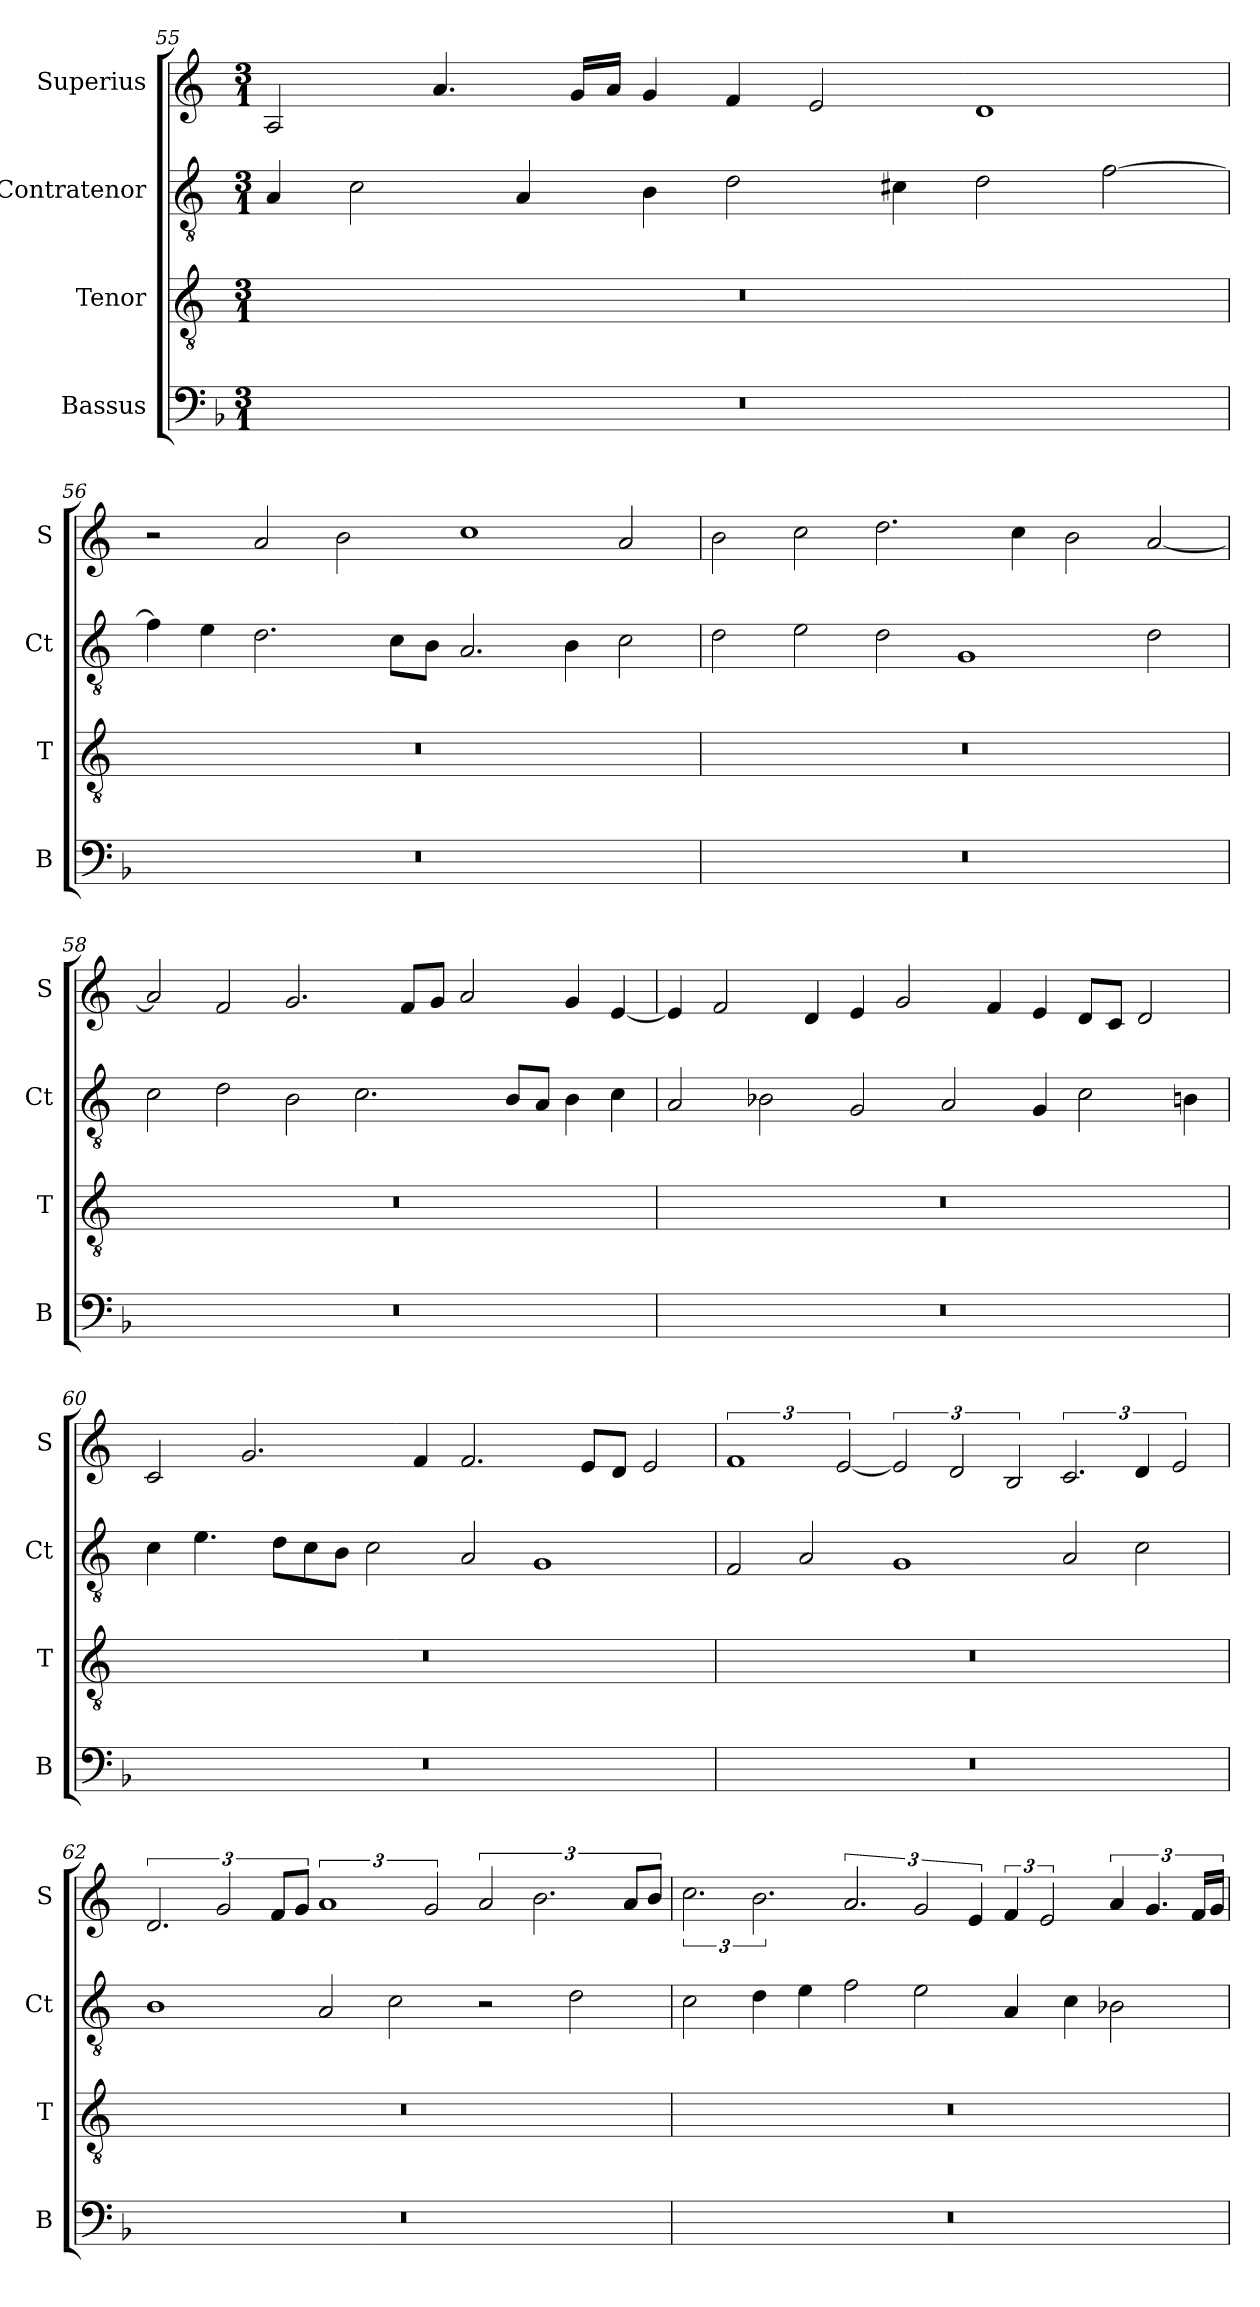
**kern	**kern	**kern	**kern
*part4	*part3	*part2	*part1
*staff4	*staff3	*staff2	*staff1
*I"Bassus	*I"Tenor	*I"Contratenor	*I"Superius
*I'B	*I'T	*I'Ct	*I'S
*clefF4	*clefGv2	*clefGv2	*clefG2
*k[b-]	*k[]	*k[]	*k[]
*M3/1	*M3/1	*M3/1	*M3/1
=55	=55	=55	=55
0.r	0.r	4A	2A
.	.	2c	.
.	.	.	4.a
.	.	4A	.
.	.	.	16gLL
.	.	.	16aJJ
.	.	4B	4g
.	.	2d	4f
.	.	.	2e
.	.	4c#X	.
.	.	2d	1d
.	.	[2f	.
=56	=56	=56	=56
0.r	0.r	4f]	2r
.	.	4e	.
.	.	2.d	2a
.	.	.	2b
.	.	8cL	.
.	.	8BJ	.
.	.	2.A	1cc
.	.	4B	.
.	.	2c	2a
=57	=57	=57	=57
0.r	0.r	2d	2b
.	.	2e	2cc
.	.	2d	2.dd
.	.	1G	.
.	.	.	4cc
.	.	.	2b
.	.	2d	[2a
=58	=58	=58	=58
0.r	0.r	2c	2a]
.	.	2d	2f
.	.	2B	2.g
.	.	2.c	.
.	.	.	8fL
.	.	.	8gJ
.	.	.	2a
.	.	8B/L	.
.	.	8A/J	.
.	.	4B	4g
.	.	4c	[4e
=59	=59	=59	=59
0.r	0.r	2A	4e]
.	.	.	2f
.	.	2B-X	.
.	.	.	4d
.	.	2G	4e
.	.	.	2g
.	.	2A	.
.	.	.	4f
.	.	4G	4e
.	.	2c	8dL
.	.	.	8cJ
.	.	.	2d
.	.	4Bn	.
=60	=60	=60	=60
0.r	0.r	4c	2c
.	.	4.e	.
.	.	.	2.g
.	.	8d\L	.
.	.	8c\	.
.	.	8B\J	.
.	.	2c	.
.	.	.	4f
.	.	2A	2.f
.	.	1G	.
.	.	.	8eL
.	.	.	8dJ
.	.	.	2e
=61	=61	=61	=61
0.r	0.r	2F	3%2f
.	.	2A	.
.	.	.	[3e
.	.	1G	3e]
.	.	.	3d
.	.	.	3B
.	.	2A	3.c
.	.	2c	6d
.	.	.	3e
=62	=62	=62	=62
0.r	0.r	1B	3.d
.	.	.	3g
.	.	.	12fL
.	.	.	12gJ
.	.	2A	3%2a
.	.	2c	.
.	.	.	3g
.	.	2r	3a
.	.	.	3.b
.	.	2d	.
.	.	.	12a/L
.	.	.	12b/J
=63	=63	=63	=63
0.r	0.r	2c	3.cc
.	.	4d	3.b
.	.	4e	.
.	.	2f	3.a
.	.	2e	3g
.	.	.	6e
.	.	4A	6f
.	.	.	3e
.	.	4c	.
.	.	2B-X	6a
.	.	.	6.g
.	.	.	24fLL
.	.	.	24gJJ
=	=	=	=
*-	*-	*-	*-
